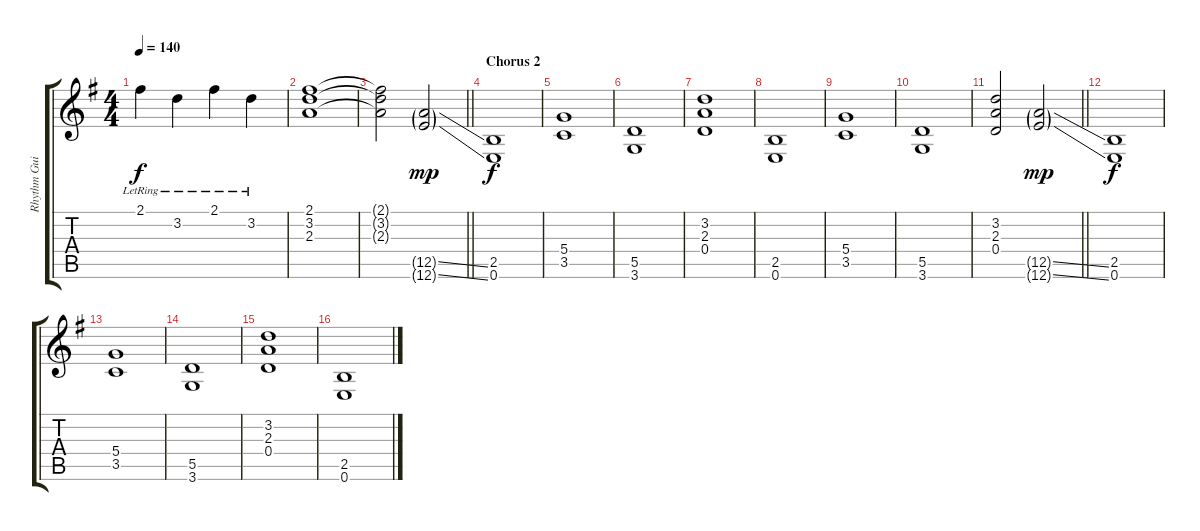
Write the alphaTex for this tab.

\track ("Rhythm Guitar 1: Axel Rudi Pell" "Rhythm Gui") {instrument electricguitarclean}
\staff {score tabs}
\tuning (E4 B3 G3 D3 A2 E2) {hide}
\ts (4 4)
\tempo 140
\clef g2
\ks eminor
2.1{lr}.4{dy f} 3.2{lr}.4 2.1{lr}.4 3.2{lr}.4 |
(2.1 3.2 2.3).1 |
\barLineRight lightlight
(2.1{t} 3.2{t} 2.3{t}).2 (12.5{ss g} 12.6{ss g}).2{dy mp instrument distortionguitar} |
\section ("" "Chorus 2")
(2.5 0.6).1{dy f} |
(5.4 3.5).1 |
(5.5 3.6).1 |
(3.2 2.3 0.4).1 |
(2.5 0.6).1 |
(5.4 3.5).1 |
(5.5 3.6).1 |
\barLineRight lightlight
(3.2 2.3 0.4).2 (12.5{ss g} 12.6{ss g}).2{dy mp} |
(2.5 0.6).1{dy f} |
(5.4 3.5).1 |
(5.5 3.6).1 |
(3.2 2.3 0.4).1 |
(2.5 0.6).1
